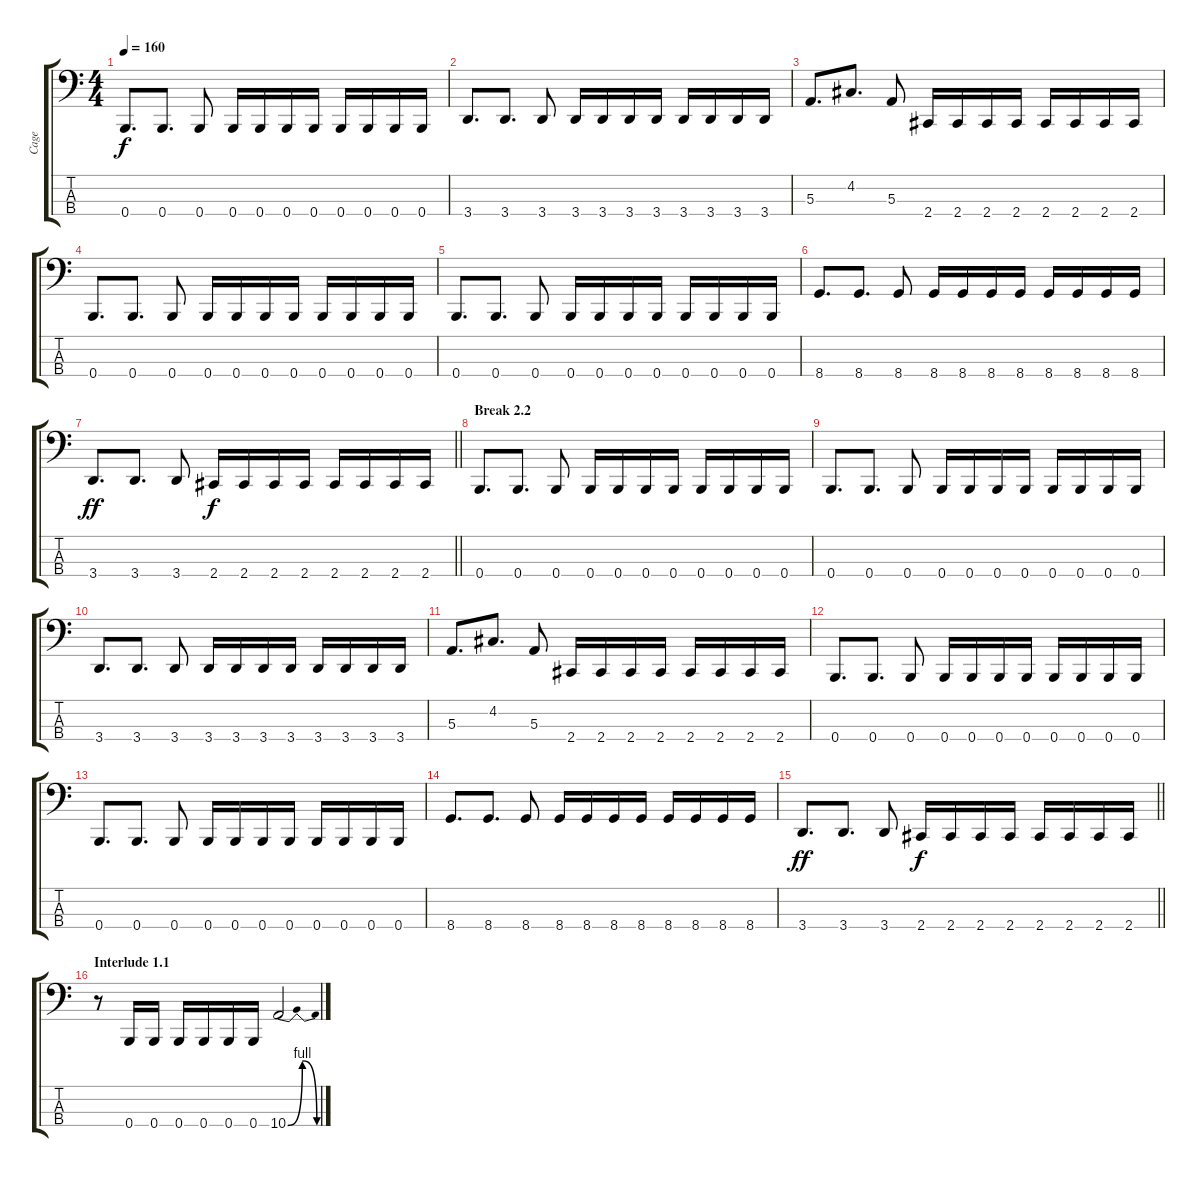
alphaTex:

\track ("Cage" "Cage") {instrument electricbasspick}
\staff {score tabs}
\tuning (D2 A1 E1 B0) {hide}
\ts (4 4)
\tempo 160
\clef f4
\ks c
0.4.8{d dy f} 0.4.8{d} 0.4.8 0.4.16 0.4.16 0.4.16 0.4.16 0.4.16 0.4.16 0.4.16 0.4.16 |
3.4.8{d} 3.4.8{d} 3.4.8 3.4.16 3.4.16 3.4.16 3.4.16 3.4.16 3.4.16 3.4.16 3.4.16 |
5.3.8{d} 4.2.8{d} 5.3.8 2.4.16 2.4.16 2.4.16 2.4.16 2.4.16 2.4.16 2.4.16 2.4.16 |
0.4.8{d} 0.4.8{d} 0.4.8 0.4.16 0.4.16 0.4.16 0.4.16 0.4.16 0.4.16 0.4.16 0.4.16 |
0.4.8{d} 0.4.8{d} 0.4.8 0.4.16 0.4.16 0.4.16 0.4.16 0.4.16 0.4.16 0.4.16 0.4.16 |
8.4.8{d} 8.4.8{d} 8.4.8 8.4.16 8.4.16 8.4.16 8.4.16 8.4.16 8.4.16 8.4.16 8.4.16 |
\barLineRight lightlight
3.4.8{d dy ff} 3.4.8{d} 3.4.8 2.4.16{dy f} 2.4.16 2.4.16 2.4.16 2.4.16 2.4.16 2.4.16 2.4.16 |
\section ("" "Break 2.2")
0.4.8{d} 0.4.8{d} 0.4.8 0.4.16 0.4.16 0.4.16 0.4.16 0.4.16 0.4.16 0.4.16 0.4.16 |
0.4.8{d} 0.4.8{d} 0.4.8 0.4.16 0.4.16 0.4.16 0.4.16 0.4.16 0.4.16 0.4.16 0.4.16 |
3.4.8{d} 3.4.8{d} 3.4.8 3.4.16 3.4.16 3.4.16 3.4.16 3.4.16 3.4.16 3.4.16 3.4.16 |
5.3.8{d} 4.2.8{d} 5.3.8 2.4.16 2.4.16 2.4.16 2.4.16 2.4.16 2.4.16 2.4.16 2.4.16 |
0.4.8{d} 0.4.8{d} 0.4.8 0.4.16 0.4.16 0.4.16 0.4.16 0.4.16 0.4.16 0.4.16 0.4.16 |
0.4.8{d} 0.4.8{d} 0.4.8 0.4.16 0.4.16 0.4.16 0.4.16 0.4.16 0.4.16 0.4.16 0.4.16 |
8.4.8{d} 8.4.8{d} 8.4.8 8.4.16 8.4.16 8.4.16 8.4.16 8.4.16 8.4.16 8.4.16 8.4.16 |
\barLineRight lightlight
3.4.8{d dy ff} 3.4.8{d} 3.4.8 2.4.16{dy f} 2.4.16 2.4.16 2.4.16 2.4.16 2.4.16 2.4.16 2.4.16 |
\section ("" "Interlude 1.1")
r.8 0.4.16 0.4.16 0.4.16 0.4.16 0.4.16 0.4.16 10.4{be (bendrelease 0 0 2 4 2 4 60 0)}.2
